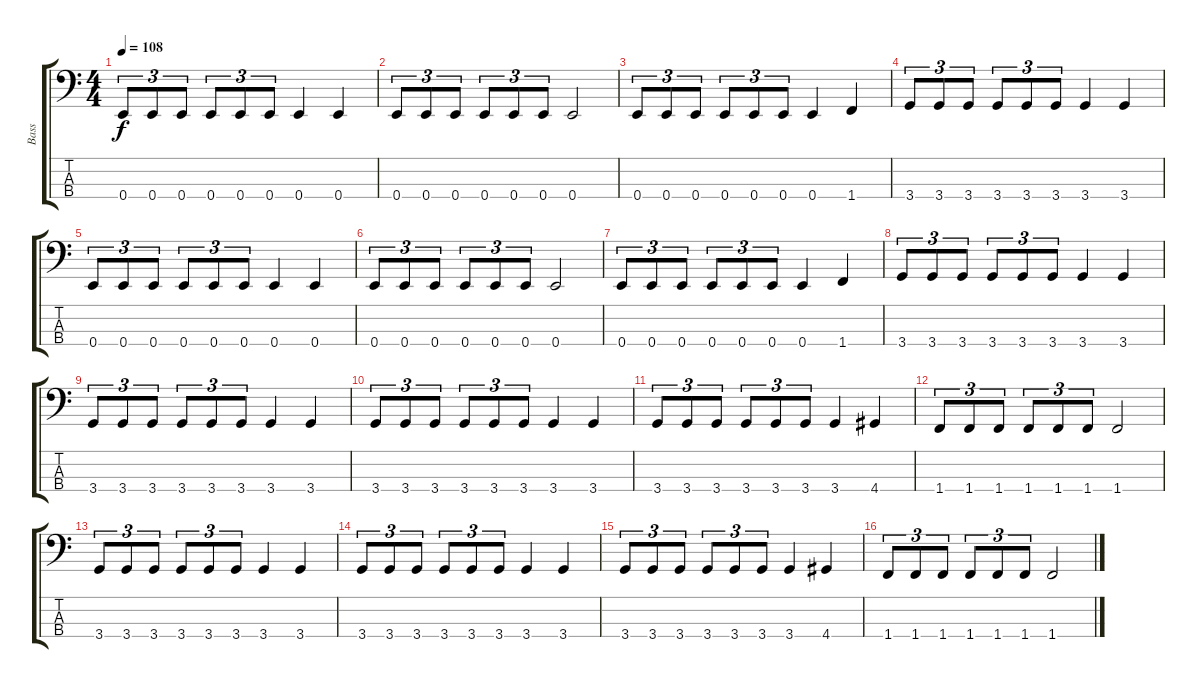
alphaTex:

\track ("Bass" "Bass") {instrument electricbasspick}
\staff {score tabs}
\tuning (G2 D2 A1 E1) {hide}
\ts (4 4)
\tempo 108
\clef f4
\ks c
0.4.8{tu (3 2) dy f} 0.4.8{tu (3 2)} 0.4.8{tu (3 2)} 0.4.8{tu (3 2)} 0.4.8{tu (3 2)} 0.4.8{tu (3 2)} 0.4.4 0.4.4 |
0.4.8{tu (3 2)} 0.4.8{tu (3 2)} 0.4.8{tu (3 2)} 0.4.8{tu (3 2)} 0.4.8{tu (3 2)} 0.4.8{tu (3 2)} 0.4.2 |
0.4.8{tu (3 2)} 0.4.8{tu (3 2)} 0.4.8{tu (3 2)} 0.4.8{tu (3 2)} 0.4.8{tu (3 2)} 0.4.8{tu (3 2)} 0.4.4 1.4.4 |
3.4.8{tu (3 2)} 3.4.8{tu (3 2)} 3.4.8{tu (3 2)} 3.4.8{tu (3 2)} 3.4.8{tu (3 2)} 3.4.8{tu (3 2)} 3.4.4 3.4.4 |
0.4.8{tu (3 2)} 0.4.8{tu (3 2)} 0.4.8{tu (3 2)} 0.4.8{tu (3 2)} 0.4.8{tu (3 2)} 0.4.8{tu (3 2)} 0.4.4 0.4.4 |
0.4.8{tu (3 2)} 0.4.8{tu (3 2)} 0.4.8{tu (3 2)} 0.4.8{tu (3 2)} 0.4.8{tu (3 2)} 0.4.8{tu (3 2)} 0.4.2 |
0.4.8{tu (3 2)} 0.4.8{tu (3 2)} 0.4.8{tu (3 2)} 0.4.8{tu (3 2)} 0.4.8{tu (3 2)} 0.4.8{tu (3 2)} 0.4.4 1.4.4 |
3.4.8{tu (3 2)} 3.4.8{tu (3 2)} 3.4.8{tu (3 2)} 3.4.8{tu (3 2)} 3.4.8{tu (3 2)} 3.4.8{tu (3 2)} 3.4.4 3.4.4 |
3.4.8{tu (3 2)} 3.4.8{tu (3 2)} 3.4.8{tu (3 2)} 3.4.8{tu (3 2)} 3.4.8{tu (3 2)} 3.4.8{tu (3 2)} 3.4.4 3.4.4 |
3.4.8{tu (3 2)} 3.4.8{tu (3 2)} 3.4.8{tu (3 2)} 3.4.8{tu (3 2)} 3.4.8{tu (3 2)} 3.4.8{tu (3 2)} 3.4.4 3.4.4 |
3.4.8{tu (3 2)} 3.4.8{tu (3 2)} 3.4.8{tu (3 2)} 3.4.8{tu (3 2)} 3.4.8{tu (3 2)} 3.4.8{tu (3 2)} 3.4.4 4.4.4 |
1.4.8{tu (3 2)} 1.4.8{tu (3 2)} 1.4.8{tu (3 2)} 1.4.8{tu (3 2)} 1.4.8{tu (3 2)} 1.4.8{tu (3 2)} 1.4.2 |
3.4.8{tu (3 2)} 3.4.8{tu (3 2)} 3.4.8{tu (3 2)} 3.4.8{tu (3 2)} 3.4.8{tu (3 2)} 3.4.8{tu (3 2)} 3.4.4 3.4.4 |
3.4.8{tu (3 2)} 3.4.8{tu (3 2)} 3.4.8{tu (3 2)} 3.4.8{tu (3 2)} 3.4.8{tu (3 2)} 3.4.8{tu (3 2)} 3.4.4 3.4.4 |
3.4.8{tu (3 2)} 3.4.8{tu (3 2)} 3.4.8{tu (3 2)} 3.4.8{tu (3 2)} 3.4.8{tu (3 2)} 3.4.8{tu (3 2)} 3.4.4 4.4.4 |
1.4.8{tu (3 2)} 1.4.8{tu (3 2)} 1.4.8{tu (3 2)} 1.4.8{tu (3 2)} 1.4.8{tu (3 2)} 1.4.8{tu (3 2)} 1.4.2
